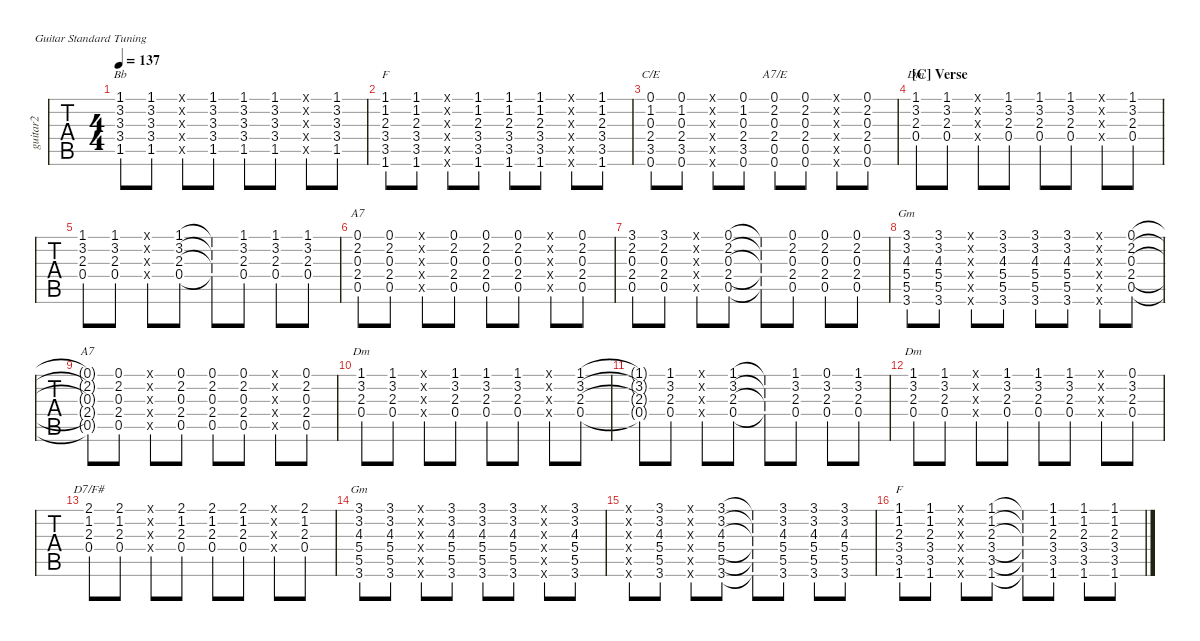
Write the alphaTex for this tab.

\defaultSystemsLayout 4
\hideDynamics
\bracketExtendMode nobrackets
\track ("Guitar2" "guitar2") {defaultSystemsLayout 4 instrument electricguitarclean}
\staff {tabs}
\tuning (E4 B3 G3 D3 A2 E2)
\chord ("Dm" 1 3 2 0 x x) {showdiagram false showfingering false}
\chord ("Bb" 1 3 3 3 1 x) {showdiagram false showfingering false barre 1}
\chord ("F" 1 1 2 3 3 1) {showdiagram false showfingering false barre (1 1)}
\chord ("C/E" 0 1 0 2 3 0) {showdiagram false showfingering false}
\chord ("A7/E" 0 2 0 2 0 0) {showdiagram false showfingering false}
\chord ("A7" 0 2 0 2 0 x) {showdiagram false showfingering false}
\chord ("Gm" 3 3 4 5 5 3) {showdiagram false showfingering false barre (3 3)}
\chord ("D7/F#" 2 1 2 0 x x) {showdiagram false showfingering false}
\ts (4 4)
\tempo 137
\clef g2
\ks f
(1.5{acc b} 3.4{acc forcenatural} 3.3{acc b} 3.2{acc forcenatural} 1.1{acc forcenatural}).8{ch "Bb" dy mf} (1.5{acc b} 3.4{acc forcenatural} 3.3{acc b} 3.2{acc forcenatural} 1.1{acc forcenatural}).8 (1.5{x acc b} 3.4{x acc forcenatural} 3.3{x acc b} 3.2{x acc forcenatural} 1.1{x acc forcenatural}).8 (1.5{acc b} 3.4{acc forcenatural} 3.3{acc b} 3.2{acc forcenatural} 1.1{acc forcenatural}).8 (1.5{acc b} 3.4{acc forcenatural} 3.3{acc b} 3.2{acc forcenatural} 1.1{acc forcenatural}).8 (1.5{acc b} 3.4{acc forcenatural} 3.3{acc b} 3.2{acc forcenatural} 1.1{acc forcenatural}).8 (1.5{x acc b} 3.4{x acc forcenatural} 3.3{x acc b} 3.2{x acc forcenatural} 1.1{x acc forcenatural}).8 (1.5{acc b} 3.4{acc forcenatural} 3.3{acc b} 3.2{acc forcenatural} 1.1{acc forcenatural}).8 |
(1.6{acc forcenatural} 3.5{acc forcenatural} 3.4{acc forcenatural} 2.3{acc forcenatural} 1.2{acc forcenatural} 1.1{acc forcenatural}).8{ch "F"} (1.6{acc forcenatural} 3.5{acc forcenatural} 3.4{acc forcenatural} 2.3{acc forcenatural} 1.2{acc forcenatural} 1.1{acc forcenatural}).8 (1.6{x acc forcenatural} 3.5{x acc forcenatural} 3.4{x acc forcenatural} 2.3{x acc forcenatural} 1.2{x acc forcenatural} 1.1{x acc forcenatural}).8 (1.6{acc forcenatural} 3.5{acc forcenatural} 3.4{acc forcenatural} 2.3{acc forcenatural} 1.2{acc forcenatural} 1.1{acc forcenatural}).8 (1.6{acc forcenatural} 3.5{acc forcenatural} 3.4{acc forcenatural} 2.3{acc forcenatural} 1.2{acc forcenatural} 1.1{acc forcenatural}).8 (1.6{acc forcenatural} 3.5{acc forcenatural} 3.4{acc forcenatural} 2.3{acc forcenatural} 1.2{acc forcenatural} 1.1{acc forcenatural}).8 (1.6{x acc forcenatural} 3.5{x acc forcenatural} 3.4{x acc forcenatural} 2.3{x acc forcenatural} 1.2{x acc forcenatural} 1.1{x acc forcenatural}).8 (1.6{acc forcenatural} 3.5{acc forcenatural} 3.4{acc forcenatural} 2.3{acc forcenatural} 1.2{acc forcenatural} 1.1{acc forcenatural}).8 |
(3.5{acc forcenatural} 0.6{acc forcenatural} 2.4{acc forcenatural} 0.3{acc forcenatural} 1.2{acc forcenatural} 0.1{acc forcenatural}).8{ch "C/E"} (3.5{acc forcenatural} 0.6{acc forcenatural} 2.4{acc forcenatural} 0.3{acc forcenatural} 1.2{acc forcenatural} 0.1{acc forcenatural}).8 (3.5{x acc forcenatural} 0.6{x acc forcenatural} 2.4{x acc forcenatural} 0.3{x acc forcenatural} 1.2{x acc forcenatural} 0.1{x acc forcenatural}).8 (3.5{acc forcenatural} 0.6{acc forcenatural} 2.4{acc forcenatural} 0.3{acc forcenatural} 1.2{acc forcenatural} 0.1{acc forcenatural}).8 (0.5{acc forcenatural} 2.2{acc b} 2.4{acc forcenatural} 0.3{acc forcenatural} 0.6{acc forcenatural} 0.1{acc forcenatural}).8{ch "A7/E"} (0.5{acc forcenatural} 2.2{acc b} 2.4{acc forcenatural} 0.3{acc forcenatural} 0.6{acc forcenatural} 0.1{acc forcenatural}).8 (0.5{x acc forcenatural} 2.2{x acc b} 2.4{x acc forcenatural} 0.3{x acc forcenatural} 0.6{x acc forcenatural} 0.1{x acc forcenatural}).8 (0.5{acc forcenatural} 2.2{acc b} 2.4{acc forcenatural} 0.3{acc forcenatural} 0.6{acc forcenatural} 0.1{acc forcenatural}).8 |
\section ("C" "Verse")
(0.4{acc forcenatural} 2.3{acc forcenatural} 3.2{acc forcenatural} 1.1{acc forcenatural}).8{ch "Dm"} (0.4{acc forcenatural} 2.3{acc forcenatural} 3.2{acc forcenatural} 1.1{acc forcenatural}).8 (0.4{x acc forcenatural} 2.3{x acc forcenatural} 3.2{x acc forcenatural} 1.1{x acc forcenatural}).8 (0.4{acc forcenatural} 2.3{acc forcenatural} 3.2{acc forcenatural} 1.1{acc forcenatural}).8 (0.4{acc forcenatural} 2.3{acc forcenatural} 3.2{acc forcenatural} 1.1{acc forcenatural}).8 (0.4{acc forcenatural} 2.3{acc forcenatural} 3.2{acc forcenatural} 1.1{acc forcenatural}).8 (0.4{x acc forcenatural} 2.3{x acc forcenatural} 3.2{x acc forcenatural} 1.1{x acc forcenatural}).8 (0.4{acc forcenatural} 2.3{acc forcenatural} 3.2{acc forcenatural} 1.1{acc forcenatural}).8 |
(0.4{acc forcenatural} 2.3{acc forcenatural} 3.2{acc forcenatural} 1.1{acc forcenatural}).8 (0.4{acc forcenatural} 2.3{acc forcenatural} 3.2{acc forcenatural} 1.1{acc forcenatural}).8 (0.4{x acc forcenatural} 2.3{x acc forcenatural} 3.2{x acc forcenatural} 1.1{x acc forcenatural}).8 (0.4{acc forcenatural} 2.3{acc forcenatural} 3.2{acc forcenatural} 1.1{acc forcenatural}).8 (0.4{t acc forcenatural} 2.3{t acc forcenatural} 3.2{t acc forcenatural} 1.1{t acc forcenatural}).8 (0.4{acc forcenatural} 2.3{acc forcenatural} 3.2{acc forcenatural} 1.1{acc forcenatural}).8 (0.4{acc forcenatural} 2.3{acc forcenatural} 3.2{acc forcenatural} 1.1{acc forcenatural}).8 (0.4{acc forcenatural} 2.3{acc forcenatural} 3.2{acc forcenatural} 1.1{acc forcenatural}).8 |
(0.5{acc forcenatural} 2.4{acc forcenatural} 0.3{acc forcenatural} 2.2{acc b} 0.1{acc forcenatural}).8{ch "A7"} (0.5{acc forcenatural} 2.4{acc forcenatural} 0.3{acc forcenatural} 2.2{acc b} 0.1{acc forcenatural}).8 (0.5{x acc forcenatural} 2.4{x acc forcenatural} 0.3{x acc forcenatural} 2.2{x acc b} 0.1{x acc forcenatural}).8 (0.5{acc forcenatural} 2.4{acc forcenatural} 0.3{acc forcenatural} 2.2{acc b} 0.1{acc forcenatural}).8 (0.5{acc forcenatural} 2.4{acc forcenatural} 0.3{acc forcenatural} 2.2{acc b} 0.1{acc forcenatural}).8 (0.5{acc forcenatural} 2.4{acc forcenatural} 0.3{acc forcenatural} 2.2{acc b} 0.1{acc forcenatural}).8 (0.5{x acc forcenatural} 2.4{x acc forcenatural} 0.3{x acc forcenatural} 2.2{x acc b} 0.1{x acc forcenatural}).8 (0.5{acc forcenatural} 2.4{acc forcenatural} 0.3{acc forcenatural} 2.2{acc b} 0.1{acc forcenatural}).8 |
(0.5{acc forcenatural} 2.4{acc forcenatural} 0.3{acc forcenatural} 2.2{acc b} 3.1{acc forcenatural}).8 (0.5{acc forcenatural} 2.4{acc forcenatural} 0.3{acc forcenatural} 2.2{acc b} 3.1{acc forcenatural}).8 (0.5{x acc forcenatural} 2.4{x acc forcenatural} 0.3{x acc forcenatural} 2.2{x acc b} 3.1{x acc forcenatural}).8 (0.5{acc forcenatural} 2.4{acc forcenatural} 0.3{acc forcenatural} 2.2{acc b} 0.1{acc forcenatural}).8 (0.5{t acc forcenatural} 2.4{t acc forcenatural} 0.3{t acc forcenatural} 2.2{t acc b} 0.1{t acc forcenatural}).8 (0.5{acc forcenatural} 2.4{acc forcenatural} 0.3{acc forcenatural} 2.2{acc b} 0.1{acc forcenatural}).8 (0.5{acc forcenatural} 2.4{acc forcenatural} 0.3{acc forcenatural} 2.2{acc b} 0.1{acc forcenatural}).8 (0.5{acc forcenatural} 2.4{acc forcenatural} 0.3{acc forcenatural} 2.2{acc b} 0.1{acc forcenatural}).8 |
(5.5{acc forcenatural} 5.4{acc forcenatural} 4.3{acc forcenatural} 3.2{acc forcenatural} 3.1{acc forcenatural} 3.6{acc forcenatural}).8{ch "Gm"} (5.5{acc forcenatural} 5.4{acc forcenatural} 4.3{acc forcenatural} 3.2{acc forcenatural} 3.1{acc forcenatural} 3.6{acc forcenatural}).8 (5.5{x acc forcenatural} 5.4{x acc forcenatural} 4.3{x acc forcenatural} 3.2{x acc forcenatural} 3.1{x acc forcenatural} 3.6{x acc forcenatural}).8 (5.5{acc forcenatural} 5.4{acc forcenatural} 4.3{acc forcenatural} 3.2{acc forcenatural} 3.1{acc forcenatural} 3.6{acc forcenatural}).8 (5.5{acc forcenatural} 5.4{acc forcenatural} 4.3{acc forcenatural} 3.2{acc forcenatural} 3.1{acc forcenatural} 3.6{acc forcenatural}).8 (5.5{acc forcenatural} 5.4{acc forcenatural} 4.3{acc forcenatural} 3.2{acc forcenatural} 3.1{acc forcenatural} 3.6{acc forcenatural}).8 (5.5{x acc forcenatural} 5.4{x acc forcenatural} 4.3{x acc forcenatural} 3.2{x acc forcenatural} 3.1{x acc forcenatural} 3.6{x acc forcenatural}).8 (0.5{acc forcenatural} 2.4{acc forcenatural} 0.3{acc forcenatural} 2.2{acc b} 0.1{acc forcenatural}).8 |
(0.5{t acc forcenatural} 2.4{t acc forcenatural} 0.3{t acc forcenatural} 2.2{t acc b} 0.1{t acc forcenatural}).8{ch "A7"} (0.5{acc forcenatural} 2.4{acc forcenatural} 0.3{acc forcenatural} 2.2{acc b} 0.1{acc forcenatural}).8 (0.5{x acc forcenatural} 2.4{x acc forcenatural} 0.3{x acc forcenatural} 2.2{x acc b} 0.1{x acc forcenatural}).8 (0.5{acc forcenatural} 2.4{acc forcenatural} 0.3{acc forcenatural} 2.2{acc b} 0.1{acc forcenatural}).8 (0.5{acc forcenatural} 2.4{acc forcenatural} 0.3{acc forcenatural} 2.2{acc b} 0.1{acc forcenatural}).8 (0.5{acc forcenatural} 2.4{acc forcenatural} 0.3{acc forcenatural} 2.2{acc b} 0.1{acc forcenatural}).8 (0.5{x acc forcenatural} 2.4{x acc forcenatural} 0.3{x acc forcenatural} 2.2{x acc b} 0.1{x acc forcenatural}).8 (0.5{acc forcenatural} 2.4{acc forcenatural} 0.3{acc forcenatural} 2.2{acc b} 0.1{acc forcenatural}).8 |
(0.4{acc forcenatural} 2.3{acc forcenatural} 3.2{acc forcenatural} 1.1{acc forcenatural}).8{ch "Dm"} (0.4{acc forcenatural} 2.3{acc forcenatural} 3.2{acc forcenatural} 1.1{acc forcenatural}).8 (0.4{x acc forcenatural} 2.3{x acc forcenatural} 3.2{x acc forcenatural} 1.1{x acc forcenatural}).8 (0.4{acc forcenatural} 2.3{acc forcenatural} 3.2{acc forcenatural} 1.1{acc forcenatural}).8 (0.4{acc forcenatural} 2.3{acc forcenatural} 3.2{acc forcenatural} 1.1{acc forcenatural}).8 (0.4{acc forcenatural} 2.3{acc forcenatural} 3.2{acc forcenatural} 1.1{acc forcenatural}).8 (0.4{x acc forcenatural} 2.3{x acc forcenatural} 3.2{x acc forcenatural} 1.1{x acc forcenatural}).8 (0.4{acc forcenatural} 2.3{acc forcenatural} 3.2{acc forcenatural} 1.1{acc forcenatural}).8 |
(0.4{t acc forcenatural} 2.3{t acc forcenatural} 3.2{t acc forcenatural} 1.1{t acc forcenatural}).8 (0.4{acc forcenatural} 2.3{acc forcenatural} 3.2{acc forcenatural} 1.1{acc forcenatural}).8 (0.4{x acc forcenatural} 2.3{x acc forcenatural} 3.2{x acc forcenatural} 1.1{x acc forcenatural}).8 (0.4{acc forcenatural} 2.3{acc forcenatural} 3.2{acc forcenatural} 1.1{acc forcenatural}).8 (0.4{t acc forcenatural} 2.3{t acc forcenatural} 3.2{t acc forcenatural} 1.1{t acc forcenatural}).8 (0.4{acc forcenatural} 2.3{acc forcenatural} 3.2{acc forcenatural} 1.1{acc forcenatural}).8 (0.4{acc forcenatural} 2.3{acc forcenatural} 3.2{acc forcenatural} 0.1{acc forcenatural}).8 (0.4{acc forcenatural} 2.3{acc forcenatural} 3.2{acc forcenatural} 1.1{acc forcenatural}).8 |
(0.4{acc forcenatural} 2.3{acc forcenatural} 3.2{acc forcenatural} 1.1{acc forcenatural}).8{ch "Dm"} (0.4{acc forcenatural} 2.3{acc forcenatural} 3.2{acc forcenatural} 1.1{acc forcenatural}).8 (0.4{x acc forcenatural} 2.3{x acc forcenatural} 3.2{x acc forcenatural} 1.1{x acc forcenatural}).8 (0.4{acc forcenatural} 2.3{acc forcenatural} 3.2{acc forcenatural} 1.1{acc forcenatural}).8 (0.4{acc forcenatural} 2.3{acc forcenatural} 3.2{acc forcenatural} 1.1{acc forcenatural}).8 (0.4{acc forcenatural} 2.3{acc forcenatural} 3.2{acc forcenatural} 1.1{acc forcenatural}).8 (0.4{x acc forcenatural} 2.3{x acc forcenatural} 3.2{x acc forcenatural} 1.1{x acc forcenatural}).8 (0.4{acc forcenatural} 2.3{acc forcenatural} 3.2{acc forcenatural} 0.1{acc forcenatural}).8 |
(2.3{acc forcenatural} 1.2{acc forcenatural} 2.1{acc b} 0.4{acc forcenatural}).8{ch "D7/F#"} (2.3{acc forcenatural} 1.2{acc forcenatural} 2.1{acc b} 0.4{acc forcenatural}).8 (2.3{x acc forcenatural} 1.2{x acc forcenatural} 2.1{x acc b} 0.4{x acc forcenatural}).8 (2.3{acc forcenatural} 1.2{acc forcenatural} 2.1{acc b} 0.4{acc forcenatural}).8 (2.3{acc forcenatural} 1.2{acc forcenatural} 2.1{acc b} 0.4{acc forcenatural}).8 (2.3{acc forcenatural} 1.2{acc forcenatural} 2.1{acc b} 0.4{acc forcenatural}).8 (2.3{x acc forcenatural} 1.2{x acc forcenatural} 2.1{x acc b} 0.4{x acc forcenatural}).8 (2.3{acc forcenatural} 1.2{acc forcenatural} 2.1{acc b} 0.4{acc forcenatural}).8 |
(5.5{acc forcenatural} 5.4{acc forcenatural} 4.3{acc forcenatural} 3.2{acc forcenatural} 3.1{acc forcenatural} 3.6{acc forcenatural}).8{ch "Gm"} (5.5{acc forcenatural} 5.4{acc forcenatural} 4.3{acc forcenatural} 3.2{acc forcenatural} 3.1{acc forcenatural} 3.6{acc forcenatural}).8 (5.5{x acc forcenatural} 5.4{x acc forcenatural} 4.3{x acc forcenatural} 3.2{x acc forcenatural} 3.1{x acc forcenatural} 3.6{x acc forcenatural}).8 (5.5{acc forcenatural} 5.4{acc forcenatural} 4.3{acc forcenatural} 3.2{acc forcenatural} 3.1{acc forcenatural} 3.6{acc forcenatural}).8 (5.5{acc forcenatural} 5.4{acc forcenatural} 4.3{acc forcenatural} 3.2{acc forcenatural} 3.1{acc forcenatural} 3.6{acc forcenatural}).8 (5.5{acc forcenatural} 5.4{acc forcenatural} 4.3{acc forcenatural} 3.2{acc forcenatural} 3.1{acc forcenatural} 3.6{acc forcenatural}).8 (5.5{x acc forcenatural} 5.4{x acc forcenatural} 4.3{x acc forcenatural} 3.2{x acc forcenatural} 3.1{x acc forcenatural} 3.6{x acc forcenatural}).8 (5.5{acc forcenatural} 5.4{acc forcenatural} 4.3{acc forcenatural} 3.2{acc forcenatural} 3.1{acc forcenatural} 3.6{acc forcenatural}).8 |
(5.5{x acc forcenatural} 5.4{x acc forcenatural} 4.3{x acc forcenatural} 3.2{x acc forcenatural} 3.1{x acc forcenatural} 3.6{x acc forcenatural}).8 (5.5{acc forcenatural} 5.4{acc forcenatural} 4.3{acc forcenatural} 3.2{acc forcenatural} 3.1{acc forcenatural} 3.6{acc forcenatural}).8 (5.5{x acc forcenatural} 5.4{x acc forcenatural} 4.3{x acc forcenatural} 3.2{x acc forcenatural} 3.1{x acc forcenatural} 3.6{x acc forcenatural}).8 (5.5{acc forcenatural} 5.4{acc forcenatural} 4.3{acc forcenatural} 3.2{acc forcenatural} 3.1{acc forcenatural} 3.6{acc forcenatural}).8 (5.5{t acc forcenatural} 5.4{t acc forcenatural} 4.3{t acc forcenatural} 3.2{t acc forcenatural} 3.1{t acc forcenatural} 3.6{t acc forcenatural}).8 (5.5{acc forcenatural} 5.4{acc forcenatural} 4.3{acc forcenatural} 3.2{acc forcenatural} 3.1{acc forcenatural} 3.6{acc forcenatural}).8 (5.5{acc forcenatural} 5.4{acc forcenatural} 4.3{acc forcenatural} 3.2{acc forcenatural} 3.1{acc forcenatural} 3.6{acc forcenatural}).8 (5.5{acc forcenatural} 5.4{acc forcenatural} 4.3{acc forcenatural} 3.2{acc forcenatural} 3.1{acc forcenatural} 3.6{acc forcenatural}).8 |
(3.5{acc forcenatural} 3.4{acc forcenatural} 2.3{acc forcenatural} 1.2{acc forcenatural} 1.1{acc forcenatural} 1.6{acc forcenatural}).8{ch "F"} (3.5{acc forcenatural} 3.4{acc forcenatural} 2.3{acc forcenatural} 1.2{acc forcenatural} 1.1{acc forcenatural} 1.6{acc forcenatural}).8 (3.5{x acc forcenatural} 3.4{x acc forcenatural} 2.3{x acc forcenatural} 1.2{x acc forcenatural} 1.1{x acc forcenatural} 1.6{x acc forcenatural}).8 (3.5{acc forcenatural} 3.4{acc forcenatural} 2.3{acc forcenatural} 1.2{acc forcenatural} 1.1{acc forcenatural} 1.6{acc forcenatural}).8 (3.5{t acc forcenatural} 3.4{t acc forcenatural} 2.3{t acc forcenatural} 1.2{t acc forcenatural} 1.1{t acc forcenatural} 1.6{t acc forcenatural}).8 (3.5{acc forcenatural} 3.4{acc forcenatural} 2.3{acc forcenatural} 1.2{acc forcenatural} 1.1{acc forcenatural} 1.6{acc forcenatural}).8 (3.5{acc forcenatural} 3.4{acc forcenatural} 2.3{acc forcenatural} 1.2{acc forcenatural} 1.1{acc forcenatural} 1.6{acc forcenatural}).8 (3.5{acc forcenatural} 3.4{acc forcenatural} 2.3{acc forcenatural} 1.2{acc forcenatural} 1.1{acc forcenatural} 1.6{acc forcenatural}).8
